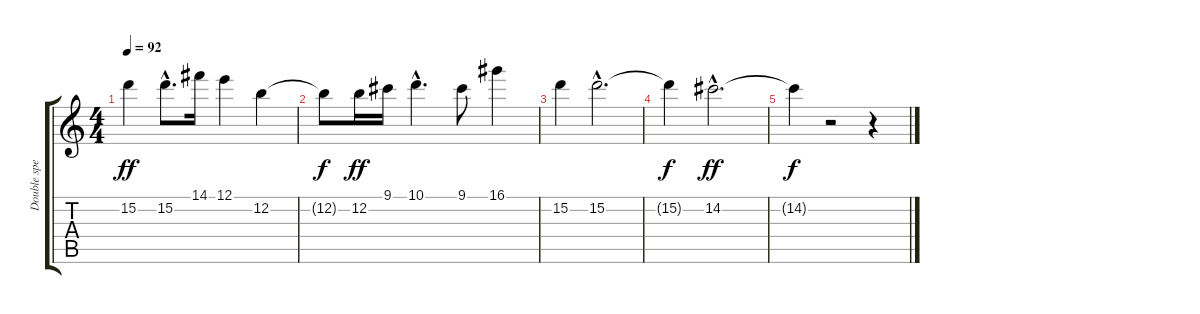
\track ("Double speed guitar" "Double spe") {instrument overdrivenguitar}
\staff {score tabs}
\tuning (E4 B3 G3 D3 A2 E2) {hide}
\ts (4 4)
\tempo 92
\clef g2
\ks c
15.2.4{dy ff} 15.2{hac}.8{d} 14.1.16 12.1.4 12.2.4 |
12.2{t}.8{dy f} 12.2.16{dy ff} 9.1.16 10.1{hac}.4{d} 9.1.8 16.1.4 |
15.2.4 15.2{hac}.2{d} |
15.2{t}.4{dy f} 14.2{hac}.2{d dy ff} |
14.2{t}.4{dy f} r.2 r.4
